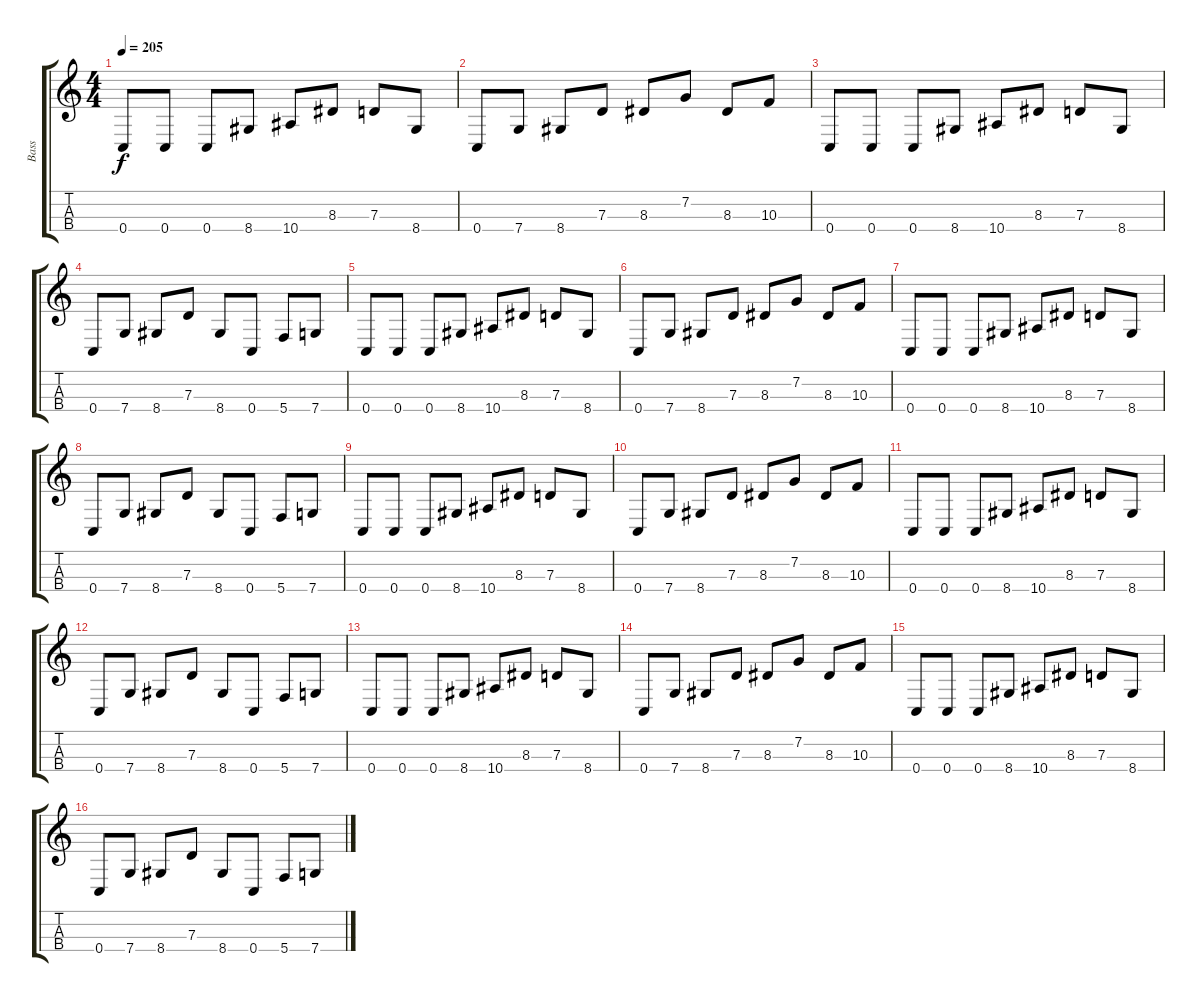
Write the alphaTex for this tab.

\track ("Bass" "Bass") {instrument electricbasspick}
\staff {score tabs}
\tuning (F3 C3 G2 C2) {hide}
\ts (4 4)
\tempo 205
\clef g2
\ks c
0.4.8{dy f} 0.4.8 0.4.8 8.4.8 10.4.8 8.3.8 7.3.8 8.4.8 |
0.4.8 7.4.8 8.4.8 7.3.8 8.3.8 7.2.8 8.3.8 10.3.8 |
0.4.8 0.4.8 0.4.8 8.4.8 10.4.8 8.3.8 7.3.8 8.4.8 |
0.4.8 7.4.8 8.4.8 7.3.8 8.4.8 0.4.8 5.4.8 7.4.8 |
0.4.8 0.4.8 0.4.8 8.4.8 10.4.8 8.3.8 7.3.8 8.4.8 |
0.4.8 7.4.8 8.4.8 7.3.8 8.3.8 7.2.8 8.3.8 10.3.8 |
0.4.8 0.4.8 0.4.8 8.4.8 10.4.8 8.3.8 7.3.8 8.4.8 |
0.4.8 7.4.8 8.4.8 7.3.8 8.4.8 0.4.8 5.4.8 7.4.8 |
0.4.8 0.4.8 0.4.8 8.4.8 10.4.8 8.3.8 7.3.8 8.4.8 |
0.4.8 7.4.8 8.4.8 7.3.8 8.3.8 7.2.8 8.3.8 10.3.8 |
0.4.8 0.4.8 0.4.8 8.4.8 10.4.8 8.3.8 7.3.8 8.4.8 |
0.4.8 7.4.8 8.4.8 7.3.8 8.4.8 0.4.8 5.4.8 7.4.8 |
0.4.8 0.4.8 0.4.8 8.4.8 10.4.8 8.3.8 7.3.8 8.4.8 |
0.4.8 7.4.8 8.4.8 7.3.8 8.3.8 7.2.8 8.3.8 10.3.8 |
0.4.8 0.4.8 0.4.8 8.4.8 10.4.8 8.3.8 7.3.8 8.4.8 |
0.4.8 7.4.8 8.4.8 7.3.8 8.4.8 0.4.8 5.4.8 7.4.8
